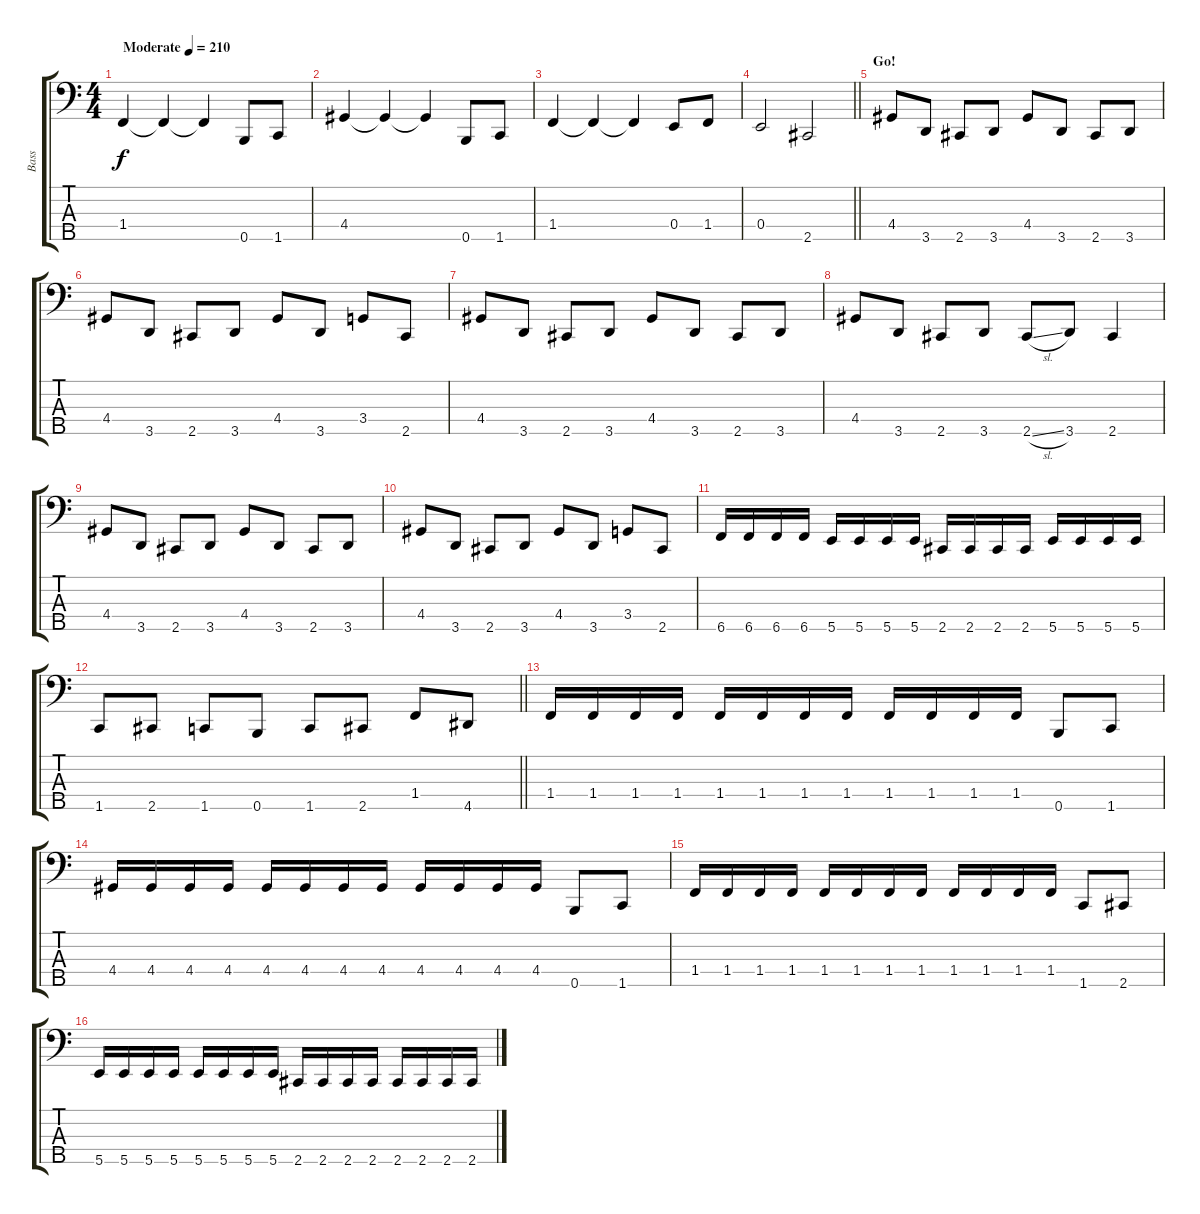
\track ("Bass" "Bass") {instrument electricbasspick}
\staff {score tabs}
\tuning (G2 D2 A1 E1 B0) {hide}
\ts (4 4)
\tempo (210 "Moderate")
\clef f4
\ks c
1.4.4{dy f instrument electricbasspick} 1.4{t}.4 1.4{t}.4 0.5.8 1.5.8 |
4.4.4 4.4{t}.4 4.4{t}.4 0.5.8 1.5.8 |
1.4.4 1.4{t}.4 1.4{t}.4 0.4.8 1.4.8 |
\barLineRight lightlight
0.4.2 2.5.2 |
\section ("" "Go!")
4.4.8 3.5.8 2.5.8 3.5.8 4.4.8 3.5.8 2.5.8 3.5.8 |
4.4.8 3.5.8 2.5.8 3.5.8 4.4.8 3.5.8 3.4.8 2.5.8 |
4.4.8 3.5.8 2.5.8 3.5.8 4.4.8 3.5.8 2.5.8 3.5.8 |
4.4.8 3.5.8 2.5.8 3.5.8 2.5{sl}.8 3.5.8 2.5.4 |
4.4.8 3.5.8 2.5.8 3.5.8 4.4.8 3.5.8 2.5.8 3.5.8 |
4.4.8 3.5.8 2.5.8 3.5.8 4.4.8 3.5.8 3.4.8 2.5.8 |
6.5.16 6.5.16 6.5.16 6.5.16 5.5.16 5.5.16 5.5.16 5.5.16 2.5.16 2.5.16 2.5.16 2.5.16 5.5.16 5.5.16 5.5.16 5.5.16 |
\barLineRight lightlight
1.5.8 2.5.8 1.5.8 0.5.8 1.5.8 2.5.8 1.4.8 4.5.8 |
\section ("" "")
1.4.16 1.4.16 1.4.16 1.4.16 1.4.16 1.4.16 1.4.16 1.4.16 1.4.16 1.4.16 1.4.16 1.4.16 0.5.8 1.5.8 |
4.4.16 4.4.16 4.4.16 4.4.16 4.4.16 4.4.16 4.4.16 4.4.16 4.4.16 4.4.16 4.4.16 4.4.16 0.5.8 1.5.8 |
1.4.16 1.4.16 1.4.16 1.4.16 1.4.16 1.4.16 1.4.16 1.4.16 1.4.16 1.4.16 1.4.16 1.4.16 1.5.8 2.5.8 |
5.5.16 5.5.16 5.5.16 5.5.16 5.5.16 5.5.16 5.5.16 5.5.16 2.5.16 2.5.16 2.5.16 2.5.16 2.5.16 2.5.16 2.5.16 2.5.16
